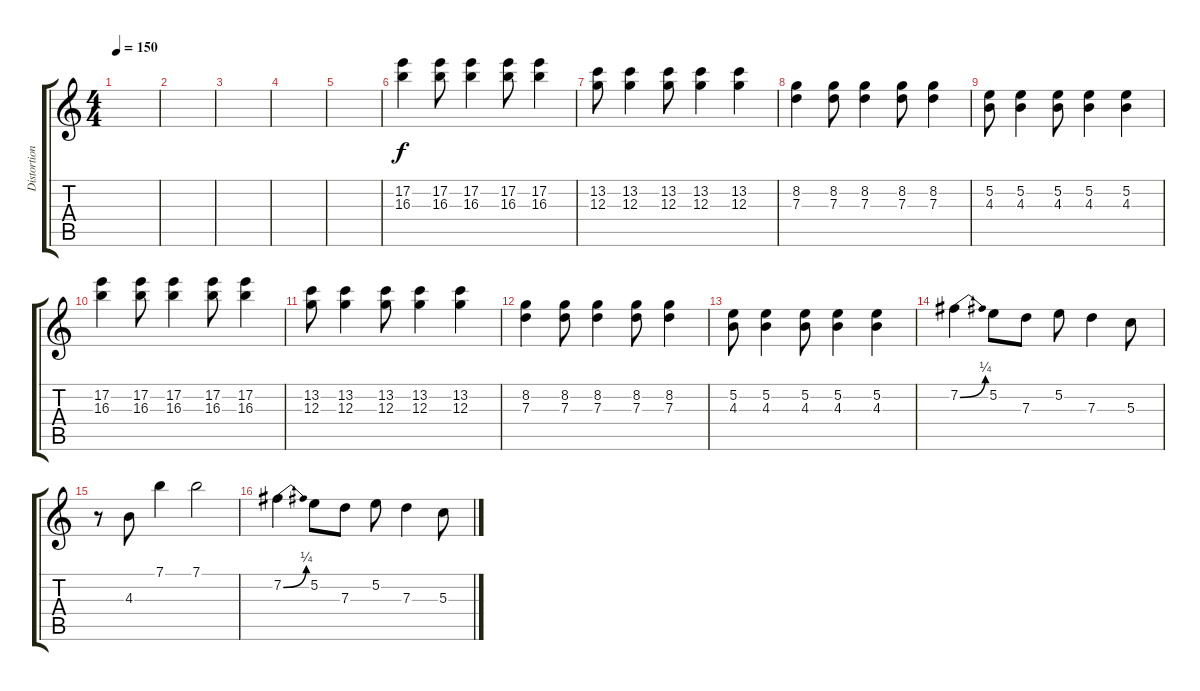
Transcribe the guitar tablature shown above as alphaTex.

\track ("Distortion" "Distortion") {instrument overdrivenguitar}
\staff {score tabs}
\tuning (E4 B3 G3 D3 A2 E2) {hide}
\ts (4 4)
\tempo 150
\clef g2
\ks c
|
|
|
|
|
(17.2 16.3).4 (17.2 16.3).8 (17.2 16.3).4 (17.2 16.3).8 (17.2 16.3).4 |
(13.2 12.3).8 (13.2 12.3).4 (13.2 12.3).8 (13.2 12.3).4 (13.2 12.3).4 |
(8.2 7.3).4 (8.2 7.3).8 (8.2 7.3).4 (8.2 7.3).8 (8.2 7.3).4 |
(5.2 4.3).8 (5.2 4.3).4 (5.2 4.3).8 (5.2 4.3).4 (5.2 4.3).4 |
(17.2 16.3).4 (17.2 16.3).8 (17.2 16.3).4 (17.2 16.3).8 (17.2 16.3).4 |
(13.2 12.3).8 (13.2 12.3).4 (13.2 12.3).8 (13.2 12.3).4 (13.2 12.3).4 |
(8.2 7.3).4 (8.2 7.3).8 (8.2 7.3).4 (8.2 7.3).8 (8.2 7.3).4 |
(5.2 4.3).8 (5.2 4.3).4 (5.2 4.3).8 (5.2 4.3).4 (5.2 4.3).4 |
7.2{be (bend 0 0 60 1)}.4 5.2.8 7.3.8 5.2.8 7.3.4 5.3.8 |
r.8 4.3.8 7.1.4 7.1.2 |
7.2{be (bend 0 0 60 1)}.4 5.2.8 7.3.8 5.2.8 7.3.4 5.3.8
